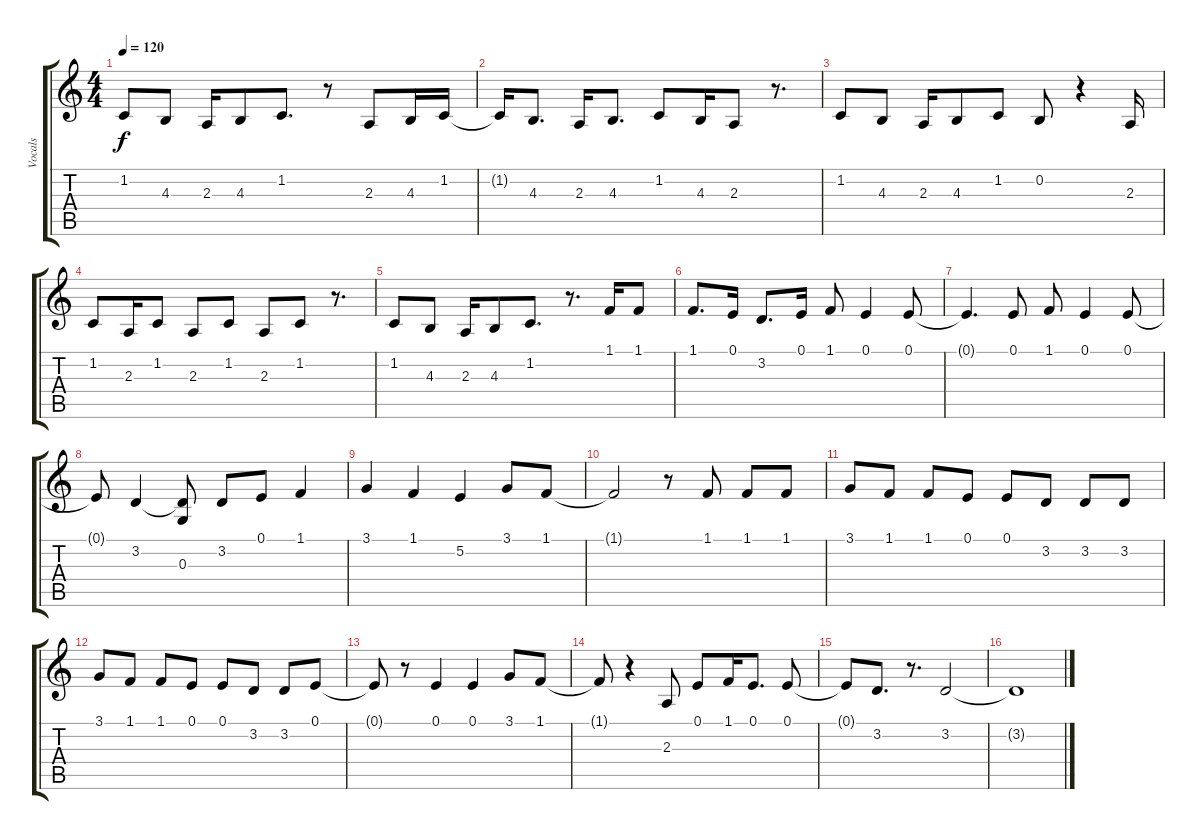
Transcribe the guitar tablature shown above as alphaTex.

\track ("Vocals" "Vocals") {instrument oboe}
\staff {score tabs}
\tuning (E4 B3 G3 D3 A2 E2) {hide}
\ts (4 4)
\tempo 120
\clef g2
\ks c
1.2.8{dy f} 4.3.8 2.3.16 4.3.8 1.2.8{d} r.8 2.3.8 4.3.16 1.2.16 |
1.2{t}.16 4.3.8{d} 2.3.16 4.3.8{d} 1.2.8 4.3.16 2.3.8 r.8{d} |
1.2.8 4.3.8 2.3.16 4.3.8 1.2.8 0.2.8 r.4 2.3.16 |
1.2.8 2.3.16 1.2.8 2.3.8 1.2.8 2.3.8 1.2.8 r.8{d} |
1.2.8 4.3.8 2.3.16 4.3.8 1.2.8{d} r.8{d} 1.1.16 1.1.8 |
1.1.8{d} 0.1.16 3.2.8{d} 0.1.16 1.1.8 0.1.4 0.1.8 |
0.1{t}.4{d} 0.1.8 1.1.8 0.1.4 0.1.8 |
0.1{t}.8 3.2.4 (3.2{t} 0.3).8 3.2.8 0.1.8 1.1.4 |
3.1.4 1.1.4 5.2.4 3.1.8 1.1.8 |
1.1{t}.2 r.8 1.1.8 1.1.8 1.1.8 |
3.1.8 1.1.8 1.1.8 0.1.8 0.1.8 3.2.8 3.2.8 3.2.8 |
3.1.8 1.1.8 1.1.8 0.1.8 0.1.8 3.2.8 3.2.8 0.1.8 |
0.1{t}.8 r.8 0.1.4 0.1.4 3.1.8 1.1.8 |
1.1{t}.8 r.4 2.3.8 0.1.8 1.1.16 0.1.8{d} 0.1.8 |
0.1{t}.8 3.2.8{d} r.8{d} 3.2.2 |
3.2{t}.1
